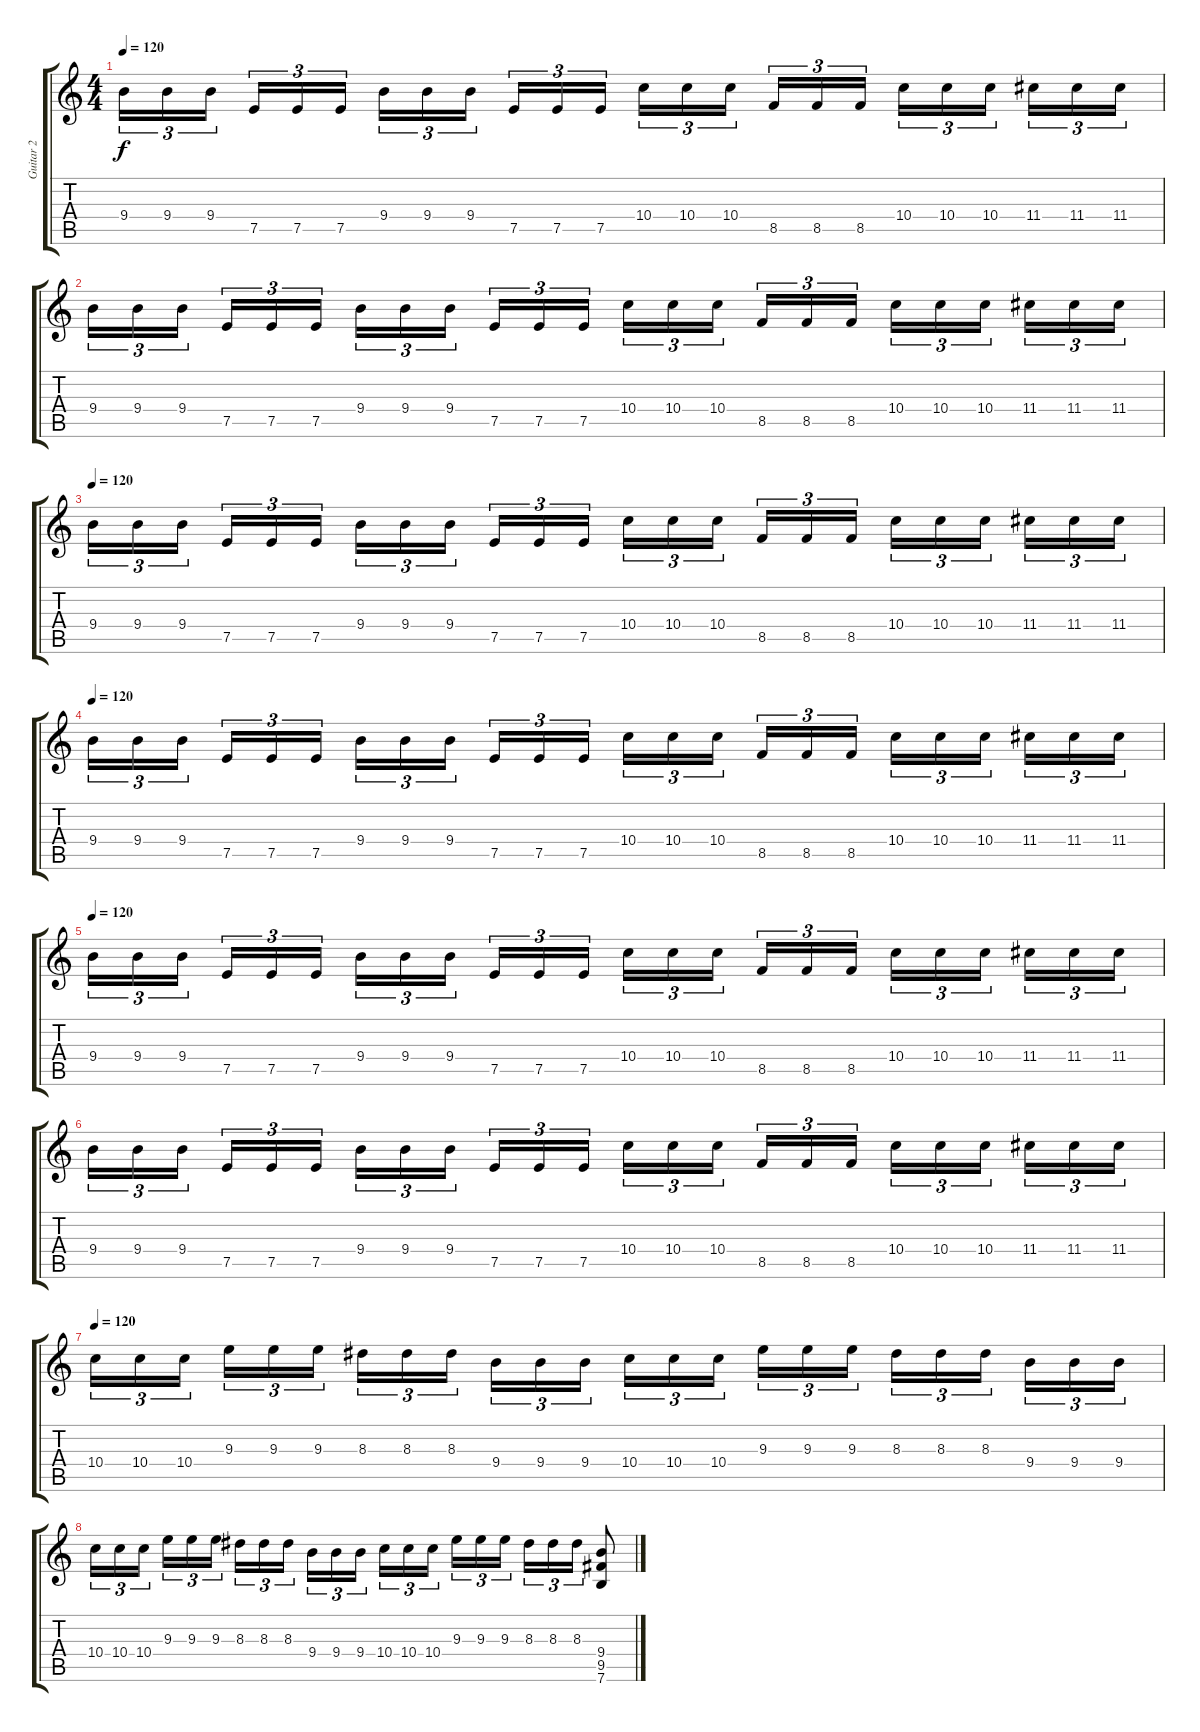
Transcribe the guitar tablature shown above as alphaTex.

\track ("Guitar 2" "Guitar 2") {instrument distortionguitar}
\staff {score tabs}
\tuning (E4 B3 G3 D3 A2 E2) {hide}
\ts (4 4)
\tempo 120
\clef g2
\ks c
9.4.16{tu (3 2) dy f} 9.4.16{tu (3 2)} 9.4.16{tu (3 2) beam splitsecondary} 7.5.16{tu (3 2)} 7.5.16{tu (3 2)} 7.5.16{tu (3 2)} 9.4.16{tu (3 2)} 9.4.16{tu (3 2)} 9.4.16{tu (3 2) beam splitsecondary} 7.5.16{tu (3 2)} 7.5.16{tu (3 2)} 7.5.16{tu (3 2)} 10.4.16{tu (3 2)} 10.4.16{tu (3 2)} 10.4.16{tu (3 2) beam splitsecondary} 8.5.16{tu (3 2)} 8.5.16{tu (3 2)} 8.5.16{tu (3 2)} 10.4.16{tu (3 2)} 10.4.16{tu (3 2)} 10.4.16{tu (3 2) beam splitsecondary} 11.4.16{tu (3 2)} 11.4.16{tu (3 2)} 11.4.16{tu (3 2)} |
9.4.16{tu (3 2)} 9.4.16{tu (3 2)} 9.4.16{tu (3 2) beam splitsecondary} 7.5.16{tu (3 2)} 7.5.16{tu (3 2)} 7.5.16{tu (3 2)} 9.4.16{tu (3 2)} 9.4.16{tu (3 2)} 9.4.16{tu (3 2) beam splitsecondary} 7.5.16{tu (3 2)} 7.5.16{tu (3 2)} 7.5.16{tu (3 2)} 10.4.16{tu (3 2)} 10.4.16{tu (3 2)} 10.4.16{tu (3 2) beam splitsecondary} 8.5.16{tu (3 2)} 8.5.16{tu (3 2)} 8.5.16{tu (3 2)} 10.4.16{tu (3 2)} 10.4.16{tu (3 2)} 10.4.16{tu (3 2) beam splitsecondary} 11.4.16{tu (3 2)} 11.4.16{tu (3 2)} 11.4.16{tu (3 2)} |
\tempo 120
9.4.16{tu (3 2)} 9.4.16{tu (3 2)} 9.4.16{tu (3 2) beam splitsecondary} 7.5.16{tu (3 2)} 7.5.16{tu (3 2)} 7.5.16{tu (3 2)} 9.4.16{tu (3 2)} 9.4.16{tu (3 2)} 9.4.16{tu (3 2) beam splitsecondary} 7.5.16{tu (3 2)} 7.5.16{tu (3 2)} 7.5.16{tu (3 2)} 10.4.16{tu (3 2)} 10.4.16{tu (3 2)} 10.4.16{tu (3 2) beam splitsecondary} 8.5.16{tu (3 2)} 8.5.16{tu (3 2)} 8.5.16{tu (3 2)} 10.4.16{tu (3 2)} 10.4.16{tu (3 2)} 10.4.16{tu (3 2) beam splitsecondary} 11.4.16{tu (3 2)} 11.4.16{tu (3 2)} 11.4.16{tu (3 2)} |
\tempo 120
9.4.16{tu (3 2)} 9.4.16{tu (3 2)} 9.4.16{tu (3 2) beam splitsecondary} 7.5.16{tu (3 2)} 7.5.16{tu (3 2)} 7.5.16{tu (3 2)} 9.4.16{tu (3 2)} 9.4.16{tu (3 2)} 9.4.16{tu (3 2) beam splitsecondary} 7.5.16{tu (3 2)} 7.5.16{tu (3 2)} 7.5.16{tu (3 2)} 10.4.16{tu (3 2)} 10.4.16{tu (3 2)} 10.4.16{tu (3 2) beam splitsecondary} 8.5.16{tu (3 2)} 8.5.16{tu (3 2)} 8.5.16{tu (3 2)} 10.4.16{tu (3 2)} 10.4.16{tu (3 2)} 10.4.16{tu (3 2) beam splitsecondary} 11.4.16{tu (3 2)} 11.4.16{tu (3 2)} 11.4.16{tu (3 2)} |
\tempo 120
9.4.16{tu (3 2)} 9.4.16{tu (3 2)} 9.4.16{tu (3 2) beam splitsecondary} 7.5.16{tu (3 2)} 7.5.16{tu (3 2)} 7.5.16{tu (3 2)} 9.4.16{tu (3 2)} 9.4.16{tu (3 2)} 9.4.16{tu (3 2) beam splitsecondary} 7.5.16{tu (3 2)} 7.5.16{tu (3 2)} 7.5.16{tu (3 2)} 10.4.16{tu (3 2)} 10.4.16{tu (3 2)} 10.4.16{tu (3 2) beam splitsecondary} 8.5.16{tu (3 2)} 8.5.16{tu (3 2)} 8.5.16{tu (3 2)} 10.4.16{tu (3 2)} 10.4.16{tu (3 2)} 10.4.16{tu (3 2) beam splitsecondary} 11.4.16{tu (3 2)} 11.4.16{tu (3 2)} 11.4.16{tu (3 2)} |
9.4.16{tu (3 2)} 9.4.16{tu (3 2)} 9.4.16{tu (3 2) beam splitsecondary} 7.5.16{tu (3 2)} 7.5.16{tu (3 2)} 7.5.16{tu (3 2)} 9.4.16{tu (3 2)} 9.4.16{tu (3 2)} 9.4.16{tu (3 2) beam splitsecondary} 7.5.16{tu (3 2)} 7.5.16{tu (3 2)} 7.5.16{tu (3 2)} 10.4.16{tu (3 2)} 10.4.16{tu (3 2)} 10.4.16{tu (3 2) beam splitsecondary} 8.5.16{tu (3 2)} 8.5.16{tu (3 2)} 8.5.16{tu (3 2)} 10.4.16{tu (3 2)} 10.4.16{tu (3 2)} 10.4.16{tu (3 2) beam splitsecondary} 11.4.16{tu (3 2)} 11.4.16{tu (3 2)} 11.4.16{tu (3 2)} |
\tempo 120
10.4.16{tu (3 2)} 10.4.16{tu (3 2)} 10.4.16{tu (3 2) beam splitsecondary} 9.3.16{tu (3 2)} 9.3.16{tu (3 2)} 9.3.16{tu (3 2)} 8.3.16{tu (3 2)} 8.3.16{tu (3 2)} 8.3.16{tu (3 2) beam splitsecondary} 9.4.16{tu (3 2)} 9.4.16{tu (3 2)} 9.4.16{tu (3 2)} 10.4.16{tu (3 2)} 10.4.16{tu (3 2)} 10.4.16{tu (3 2) beam splitsecondary} 9.3.16{tu (3 2)} 9.3.16{tu (3 2)} 9.3.16{tu (3 2)} 8.3.16{tu (3 2)} 8.3.16{tu (3 2)} 8.3.16{tu (3 2) beam splitsecondary} 9.4.16{tu (3 2)} 9.4.16{tu (3 2)} 9.4.16{tu (3 2)} |
10.4.16{tu (3 2)} 10.4.16{tu (3 2)} 10.4.16{tu (3 2) beam splitsecondary} 9.3.16{tu (3 2)} 9.3.16{tu (3 2)} 9.3.16{tu (3 2)} 8.3.16{tu (3 2)} 8.3.16{tu (3 2)} 8.3.16{tu (3 2) beam splitsecondary} 9.4.16{tu (3 2)} 9.4.16{tu (3 2)} 9.4.16{tu (3 2)} 10.4.16{tu (3 2)} 10.4.16{tu (3 2)} 10.4.16{tu (3 2) beam splitsecondary} 9.3.16{tu (3 2)} 9.3.16{tu (3 2)} 9.3.16{tu (3 2)} 8.3.16{tu (3 2)} 8.3.16{tu (3 2)} 8.3.16{tu (3 2)} (9.4 9.5 7.6).8
